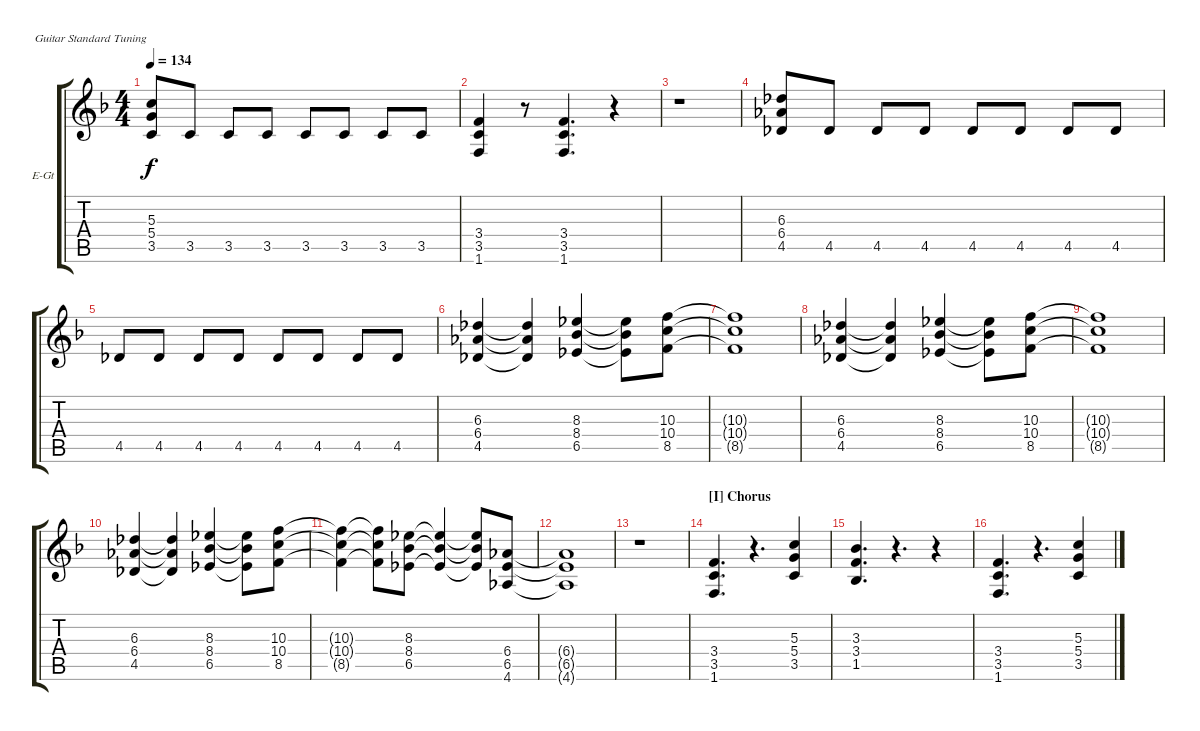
\defaultSystemsLayout 4
\bracketExtendMode groupsimilarinstruments
\firstSystemTrackNameOrientation horizontal
\otherSystemsTrackNameOrientation horizontal
\track ("Vivian Rhythm" "E-Gt") {instrument distortionguitar}
\staff {score tabs}
\tuning (E4 B3 G3 D3 A2 E2)
\ts (4 4)
\tempo 134
\clef g2
\scale
0.333333
\ks f
(5.3 5.4 3.5).8{dy f} 3.5.8 3.5.8 3.5.8 3.5.8 3.5.8 3.5.8 3.5.8 |
\scale
0.333333 (3.4 3.5 1.6).4 r.8 (3.4 3.5 1.6).4{d} r.4 |
\scale
0.333333 r.1 |
\scale
0.333333 (6.3 6.4 4.5).8 4.5.8 4.5.8 4.5.8 4.5.8 4.5.8 4.5.8 4.5.8 |
\scale
0.333333 4.5.8 4.5.8 4.5.8 4.5.8 4.5.8 4.5.8 4.5.8 4.5.8 |
\scale
0.333333 (6.3 6.4 4.5).4 (6.3{t} 6.4{t} 4.5{t}).4 (8.3 8.4 6.5).4 (8.3{t} 8.4{t} 6.5{t}).8 (10.3 10.4 8.5).8 |
\scale
0.333333 (10.3{t} 10.4{t} 8.5{t}).1 |
\scale
0.333333 (6.3 6.4 4.5).4 (6.3{t} 6.4{t} 4.5{t}).4 (8.3 8.4 6.5).4 (8.3{t} 8.4{t} 6.5{t}).8 (10.3 10.4 8.5).8 |
\scale
0.333333 (10.3{t} 10.4{t} 8.5{t}).1 |
\scale
0.333333 (6.3 6.4 4.5).4 (6.3{t} 6.4{t} 4.5{t}).4 (8.3 8.4 6.5).4 (8.3{t} 8.4{t} 6.5{t}).8 (10.3 10.4 8.5).8 |
\scale
0.333333 (10.3{t} 10.4{t} 8.5{t}).4 (10.3{t} 10.4{t} 8.5{t}).8 (8.3 8.4 6.5).8 (8.3{t} 8.4{t} 6.5{t}).4 (8.3{t} 8.4{t} 6.5{t}).8 (6.4 6.5 4.6).8 |
\scale
0.333333 (6.4{t} 6.5{t} 4.6{t}).1 |
\scale
0.333333 r.1 |
\section ("I" "Chorus")
\scale
0.333333 (3.4 3.5 1.6).4{d} r.4{d} (5.3 5.4 3.5).4 |
\scale
0.333333 (3.3 3.4 1.5).4{d} r.4{d} r.4 |
\scale
0.333333 (3.4 3.5 1.6).4{d} r.4{d} (5.3 5.4 3.5).4
